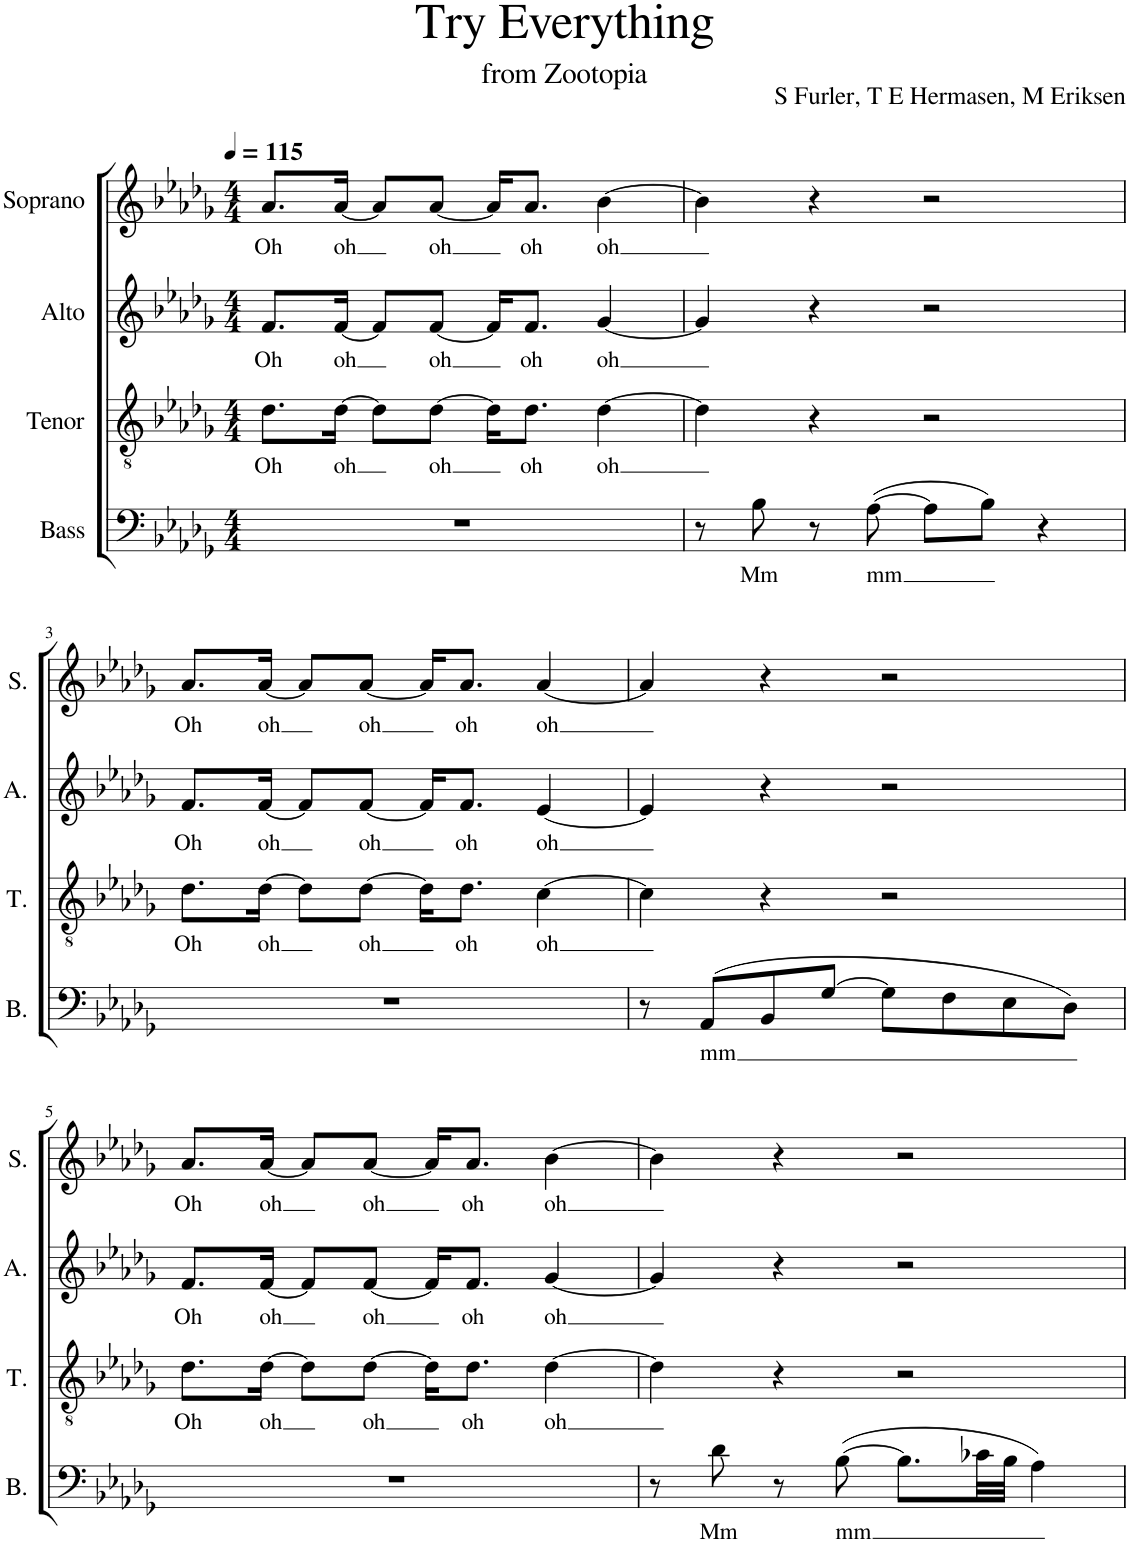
**kern	**text	**kern	**text	**kern	**text	**kern	**text
*part4	*part4	*part3	*part3	*part2	*part2	*part1	*part1
*staff4	*staff4	*staff3	*staff3	*staff2	*staff2	*staff1	*staff1
*I"Bass	*	*I"Tenor	*	*I"Alto	*	*I"Soprano	*
*I'B.	*	*I'T.	*	*I'A.	*	*I'S.	*
*clefF4	*	*clefGv2	*	*clefG2	*	*clefG2	*
*k[b-e-a-d-g-]	*	*k[b-e-a-d-g-]	*	*k[b-e-a-d-g-]	*	*k[b-e-a-d-g-]	*
*M4/4	*	*M4/4	*	*M4/4	*	*M4/4	*
*MM115	*	*MM115	*	*MM115	*	*MM115	*
=1	=1	=1	=1	=1	=1	=1	=1
!	!	!	!LO:LY:b	!	!LO:LY:b	!	!LO:LY:b
1r	.	8.d-\L	Oh	8.f/L	Oh	8.a-/L	Oh
!	!	!	!LO:LY:b	!	!LO:LY:b	!	!LO:LY:b
.	.	[16d-\Jk	oh	[16f/Jk	oh	[16a-/Jk	oh
.	.	8d-\L]	.	8f/L]	.	8a-/L]	.
!	!	!	!LO:LY:b	!	!LO:LY:b	!	!LO:LY:b
.	.	[8d-\J	oh	[8f/J	oh	[8a-/J	oh
.	.	16d-\KL]	.	16f/KL]	.	16a-/KL]	.
!	!	!	!LO:LY:b	!	!LO:LY:b	!	!LO:LY:b
.	.	8.d-\J	oh	8.f/J	oh	8.a-/J	oh
!	!	!	!LO:LY:b	!	!LO:LY:b	!	!LO:LY:b
.	.	[4d-\	oh	[4g-/	oh	[4b-\	oh
=2	=2	=2	=2	=2	=2	=2	=2
8r	.	4d-\]	.	4g-/]	.	4b-\]	.
!	!LO:LY:b	!	!	!	!	!	!
8B-\	Mm	.	.	.	.	.	.
8r	.	4r	.	4r	.	4r	.
!	!LO:LY:b	!	!	!	!	!	!
([8A-\	mm	.	.	.	.	.	.
8A-\L]	.	2r	.	2r	.	2r	.
8B-\J)	.	.	.	.	.	.	.
4r	.	.	.	.	.	.	.
!!LO:LB:g=z
=3	=3	=3	=3	=3	=3	=3	=3
!	!	!	!LO:LY:b	!	!LO:LY:b	!	!LO:LY:b
1r	.	8.d-\L	Oh	8.f/L	Oh	8.a-/L	Oh
!	!	!	!LO:LY:b	!	!LO:LY:b	!	!LO:LY:b
.	.	[16d-\Jk	oh	[16f/Jk	oh	[16a-/Jk	oh
.	.	8d-\L]	.	8f/L]	.	8a-/L]	.
!	!	!	!LO:LY:b	!	!LO:LY:b	!	!LO:LY:b
.	.	[8d-\J	oh	[8f/J	oh	[8a-/J	oh
.	.	16d-\KL]	.	16f/KL]	.	16a-/KL]	.
!	!	!	!LO:LY:b	!	!LO:LY:b	!	!LO:LY:b
.	.	8.d-\J	oh	8.f/J	oh	8.a-/J	oh
!	!	!	!LO:LY:b	!	!LO:LY:b	!	!LO:LY:b
.	.	[4c\	oh	[4e-/	oh	[4a-/	oh
=4	=4	=4	=4	=4	=4	=4	=4
8r	.	4c\]	.	4e-/]	.	4a-/]	.
!	!LO:LY:b	!	!	!	!	!	!
(8AA-/L	mm	.	.	.	.	.	.
8BB-/	.	4r	.	4r	.	4r	.
[8G-/J	.	.	.	.	.	.	.
8G-\L]	.	2r	.	2r	.	2r	.
8F\	.	.	.	.	.	.	.
8E-\	.	.	.	.	.	.	.
8D-\J)	.	.	.	.	.	.	.
!!LO:LB:g=z
=5	=5	=5	=5	=5	=5	=5	=5
!	!	!	!LO:LY:b	!	!LO:LY:b	!	!LO:LY:b
1r	.	8.d-\L	Oh	8.f/L	Oh	8.a-/L	Oh
!	!	!	!LO:LY:b	!	!LO:LY:b	!	!LO:LY:b
.	.	[16d-\Jk	oh	[16f/Jk	oh	[16a-/Jk	oh
.	.	8d-\L]	.	8f/L]	.	8a-/L]	.
!	!	!	!LO:LY:b	!	!LO:LY:b	!	!LO:LY:b
.	.	[8d-\J	oh	[8f/J	oh	[8a-/J	oh
.	.	16d-\KL]	.	16f/KL]	.	16a-/KL]	.
!	!	!	!LO:LY:b	!	!LO:LY:b	!	!LO:LY:b
.	.	8.d-\J	oh	8.f/J	oh	8.a-/J	oh
!	!	!	!LO:LY:b	!	!LO:LY:b	!	!LO:LY:b
.	.	[4d-\	oh	[4g-/	oh	[4b-\	oh
=6	=6	=6	=6	=6	=6	=6	=6
8r	.	4d-\]	.	4g-/]	.	4b-\]	.
!	!LO:LY:b	!	!	!	!	!	!
8d-\	Mm	.	.	.	.	.	.
8r	.	4r	.	4r	.	4r	.
!	!LO:LY:b	!	!	!	!	!	!
([8B-\	mm	.	.	.	.	.	.
8.B-\L]	.	2r	.	2r	.	2r	.
32c-X\LL	.	.	.	.	.	.	.
32B-\JJJ	.	.	.	.	.	.	.
4A-\)	.	.	.	.	.	.	.
=	=	=	=	=	=	=	=
*-	*-	*-	*-	*-	*-	*-	*-
